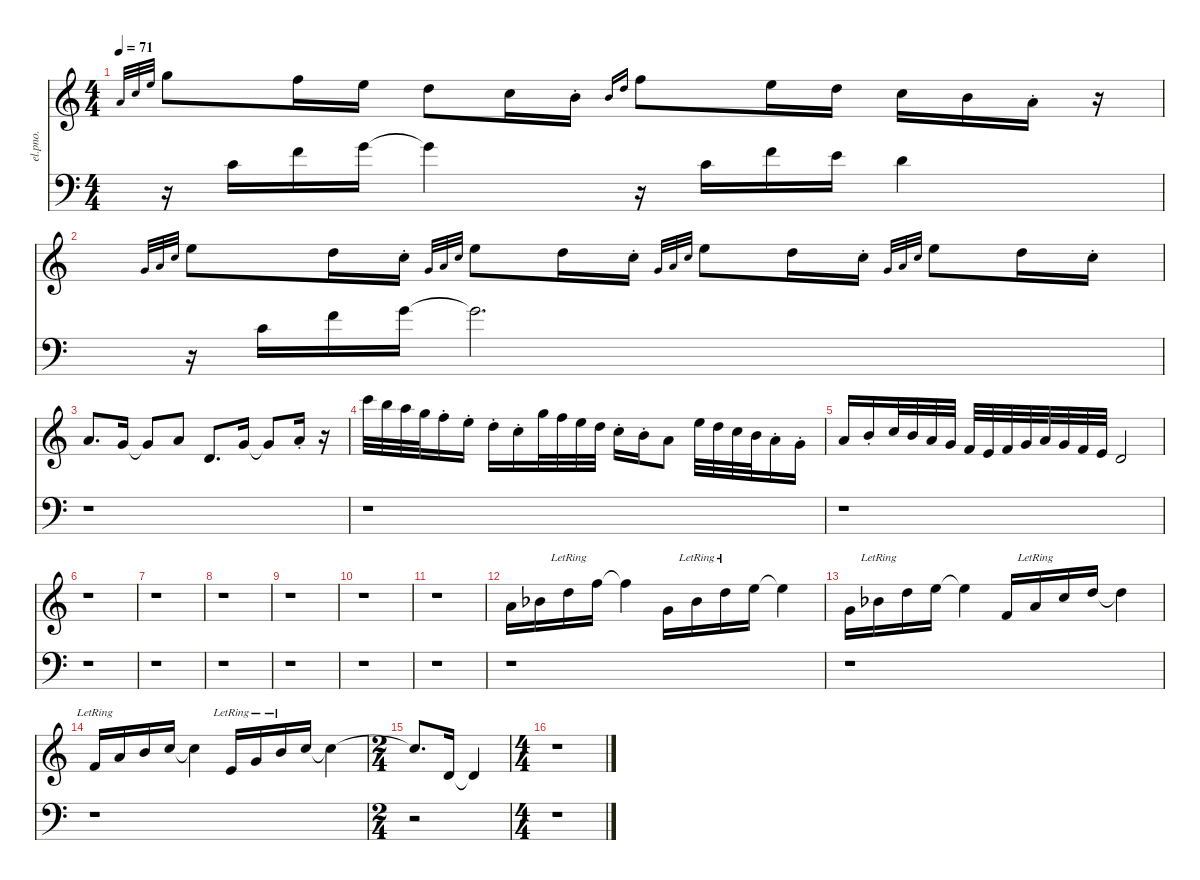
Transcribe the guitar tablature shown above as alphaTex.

\defaultSystemsLayout 4
\hideDynamics
\bracketExtendMode nobrackets
\track ("E.Piano" "el.pno.") {instrument electricpiano1}
\staff {score}
\tuning (E4 B3 G3 D3 A2 E2)
\ts (4 4)
\tempo 71
\clef g2
\scale
1.03085
\ks c
5.1.32{gr onbeat dy mf} 8.1.32{gr onbeat} 12.1.32{gr onbeat} 15.1.8 13.1.16 12.1.16 10.1.8 8.1.16 7.1{st}.16 7.1.16{gr onbeat} 10.1.16{gr onbeat} 13.1.8 12.1.16 10.1.16 8.1.16 7.1.16 5.1{st}.16 r.16 |
\scale
0.96915 3.1.32{gr onbeat} 5.1.32{gr onbeat} 8.1.32{gr onbeat} 12.1.8 10.1.16 8.1{st}.16 3.1.32{gr onbeat} 5.1.32{gr onbeat} 8.1.32{gr onbeat} 12.1.8 10.1.16 8.1{st}.16 3.1.32{gr onbeat} 5.1.32{gr onbeat} 8.1.32{gr onbeat} 12.1.8 10.1.16 8.1{st}.16 3.1.32{gr onbeat} 5.1.32{gr onbeat} 8.1.32{gr onbeat} 12.1.8 10.1.16 8.1{st}.16 |
\scale
1.00901 5.1.8{d} 3.1.16 3.1{t}.8 5.1.8 -2.1.8{d} 3.1.16 3.1{t}.8 5.1{st}.16 r.16 |
\scale
0.990986 20.1.32 19.1.32 17.1.32 15.1.32 13.1{st}.16 12.1{st}.16 10.1{st}.16 8.1{st}.16 15.1.32 13.1.32 12.1.32 10.1.32 8.1{st}.16 7.1{st}.16 5.1.8 12.1.32 10.1.32 8.1.32 7.1.32 5.1{st}.16 3.1{st}.16 |
5.1.16 7.1{st}.16 8.1.32 7.1.32 5.1.32 3.1.32 1.1.32 0.1.32 1.1.32 3.1.32{beam splitsecondary} 5.1.32 3.1.32 1.1.32 0.1.32 -2.1.2 |
r.1 |
r.1 |
r.1 |
r.1 |
r.1 |
r.1 |
5.1.16 6.1{acc b}.16 10.1{lr}.16 13.1.16 13.1{t}.4 3.1.16 6.1{lr acc b}.16 10.1{lr}.16 12.1.16 12.1{t}.4 |
3.1.16 6.1{lr acc b}.16 10.1.16 12.1.16 12.1{t}.4 1.1.16 5.1{lr}.16 8.1.16 10.1.16 10.1{t}.4 |
1.1{lr}.16 5.1{lr}.16 7.1.16 8.1.16 8.1{t}.4 5.2{lr}.16 3.1{lr}.16 7.1{lr}.16 8.1.16 8.1{t}.4 |
\ts (2 4)
\beaming (8 2 2)
8.1{t}.8{d} -2.1.16 -2.1{t}.4 |
\ts (4 4)
\beaming (8 2 2 2 2)
\scale
1.02374 r.1
\staff {score}
\tuning (G2 D2 A1 E1 B0)
\clef f4
\ottava regular
\simile none
\scale
1.03085
\ks c
r.16{dy mf} 17.1.16 22.1.16 24.1.16 24.1{t}.4 r.16 17.1.16 22.1.16 21.1.16 19.1.4 |
\scale
0.96915 r.16 17.1.16 22.1.16 24.1.16 24.1{t}.2{d} |
\scale
1.00901 r.1 |
\scale
0.990986 r.1 |
r.1 |
r.1 |
r.1 |
r.1 |
r.1 |
r.1 |
r.1 |
r.1 |
r.1 |
r.1 |
r.2 |
\scale
1.02374 r.1
